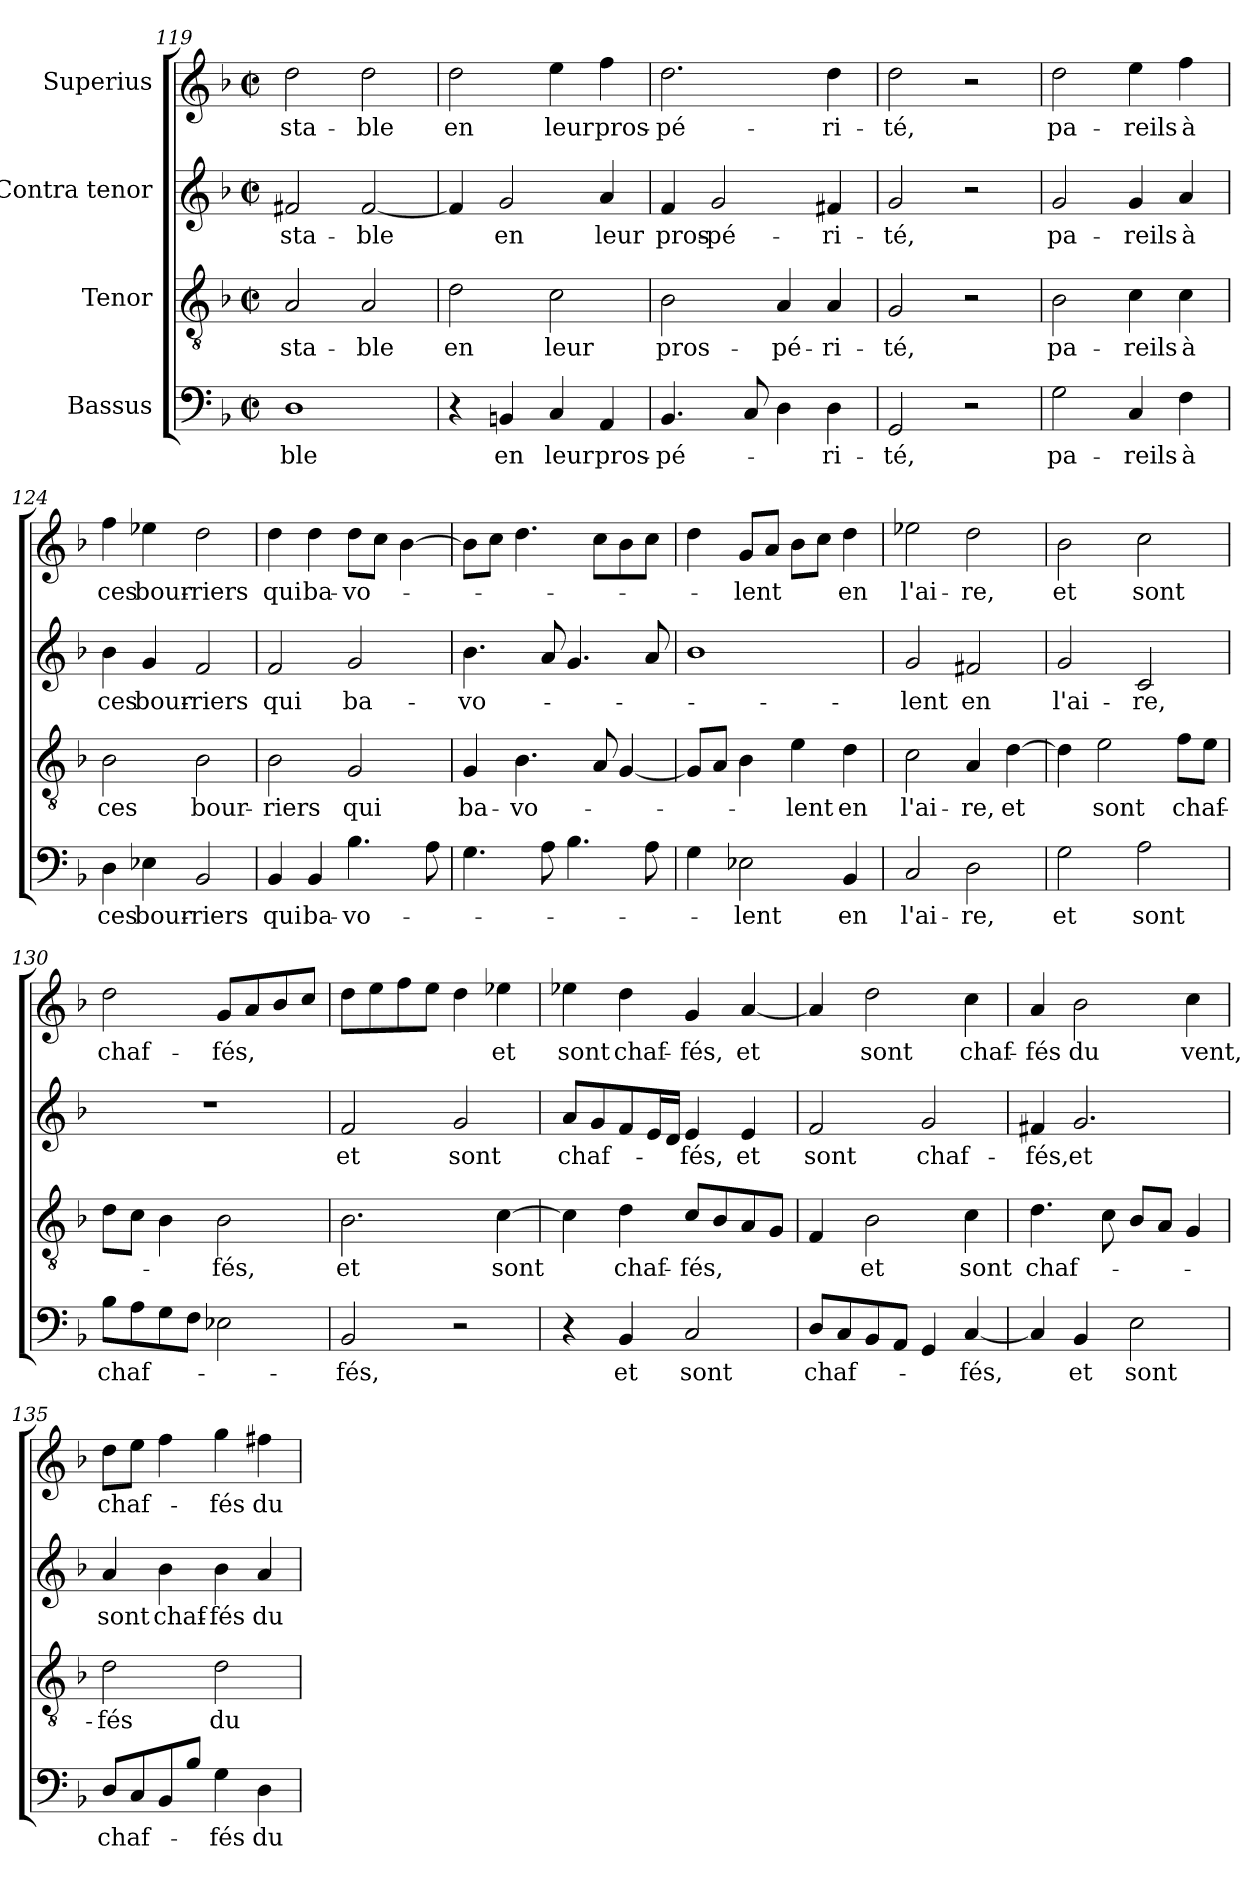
**kern	**text	**kern	**text	**kern	**text	**kern	**text
*part4	*part4	*part3	*part3	*part2	*part2	*part1	*part1
*staff4	*staff4	*staff3	*staff3	*staff2	*staff2	*staff1	*staff1
*I"Bassus	*	*I"Tenor	*	*I"Contra tenor	*	*I"Superius	*
*clefF4	*	*clefGv2	*	*clefG2	*	*clefG2	*
*k[b-]	*	*k[b-]	*	*k[b-]	*	*k[b-]	*
*F:	*	*F:	*	*F:	*	*F:	*
*M2/2	*	*M2/2	*	*M2/2	*	*M2/2	*
*met(c|)	*	*met(c|)	*	*met(c|)	*	*met(c|)	*
=119	=119	=119	=119	=119	=119	=119	=119
!	!LO:LY:b	!	!LO:LY:b	!	!LO:LY:b	!	!LO:LY:b
1D	-ble	2A/	sta-	2f#X/	sta-	2dd\	sta-
!	!	!	!LO:LY:b	!	!LO:LY:b	!	!LO:LY:b
.	.	2A/	-ble	[2f#/	-ble	2dd\	-ble
=120	=120	=120	=120	=120	=120	=120	=120
!	!	!	!LO:LY:b	!	!	!	!LO:LY:b
4r	.	2d\	en	4f#/]	.	2dd\	en
!	!LO:LY:b	!	!	!	!LO:LY:b	!	!
4BBn/	en	.	.	2g/	en	.	.
!	!LO:LY:b	!	!LO:LY:b	!	!	!	!LO:LY:b
4C/	leur	2c\	leur	.	.	4ee\	leur
!	!LO:LY:b	!	!	!	!LO:LY:b	!	!LO:LY:b
4AA/	pros-	.	.	4a/	leur	4ff\	pros-
=121	=121	=121	=121	=121	=121	=121	=121
!	!LO:LY:b	!	!LO:LY:b	!	!LO:LY:b	!	!LO:LY:b
4.BB-/	-pé-	2B-\	pros-	4f/	pros-	2.dd\	-pé-
!	!	!	!	!	!LO:LY:b	!	!
.	.	.	.	2g/	-pé-	.	.
8C/	.	.	.	.	.	.	.
!	!	!	!LO:LY:b	!	!	!	!
4D\	.	4A/	-pé-	.	.	.	.
!	!LO:LY:b	!	!LO:LY:b	!	!LO:LY:b	!	!LO:LY:b
4D\	-ri-	4A/	-ri-	4f#X/	-ri-	4dd\	-ri-
=122	=122	=122	=122	=122	=122	=122	=122
!	!LO:LY:b	!	!LO:LY:b	!	!LO:LY:b	!	!LO:LY:b
2GG/	-té,	2G/	-té,	2g/	-té,	2dd\	-té,
2r	.	2r	.	2r	.	2r	.
!!LO:LB:g=z
=123	=123	=123	=123	=123	=123	=123	=123
!	!LO:LY:b	!	!LO:LY:b	!	!LO:LY:b	!	!LO:LY:b
2G\	pa-	2B-\	pa-	2g/	pa-	2dd\	pa-
!	!LO:LY:b	!	!LO:LY:b	!	!LO:LY:b	!	!LO:LY:b
4C/	-reils	4c\	-reils	4g/	-reils	4ee\	-reils
!	!LO:LY:b	!	!LO:LY:b	!	!LO:LY:b	!	!LO:LY:b
4F\	à	4c\	à	4a/	à	4ff\	à
=124	=124	=124	=124	=124	=124	=124	=124
!	!LO:LY:b	!	!LO:LY:b	!	!LO:LY:b	!	!LO:LY:b
4D\	ces	2B-\	ces	4b-\	ces	4ff\	ces
!	!LO:LY:b	!	!	!	!LO:LY:b	!	!LO:LY:b
4E-X\	bour-	.	.	4g/	bour-	4ee-X\	bour-
!	!LO:LY:b	!	!LO:LY:b	!	!LO:LY:b	!	!LO:LY:b
2BB-/	-riers	2B-\	bour-	2f/	-riers	2dd\	-riers
=125	=125	=125	=125	=125	=125	=125	=125
!	!LO:LY:b	!	!LO:LY:b	!	!LO:LY:b	!	!LO:LY:b
4BB-/	qui	2B-\	-riers	2f/	qui	4dd\	qui
!	!LO:LY:b	!	!	!	!	!	!LO:LY:b
4BB-/	ba-	.	.	.	.	4dd\	ba-
!	!LO:LY:b	!	!LO:LY:b	!	!LO:LY:b	!	!LO:LY:b
4.B-\	-vo-	2G/	qui	2g/	ba-	8dd\L	-vo-
.	.	.	.	.	.	8cc\J	.
.	.	.	.	.	.	[4b-\	.
8A\	.	.	.	.	.	.	.
=126	=126	=126	=126	=126	=126	=126	=126
!	!	!	!LO:LY:b	!	!LO:LY:b	!	!
4.G\	.	4G/	ba-	4.b-\	-vo-	8b-\L]	.
.	.	.	.	.	.	8cc\J	.
!	!	!	!LO:LY:b	!	!	!	!
.	.	4.B-\	-vo-	.	.	4.dd\	.
8A\	.	.	.	8a/	.	.	.
4.B-\	.	.	.	4.g/	.	.	.
.	.	8A/	.	.	.	8cc\L	.
.	.	[4G/	.	.	.	8b-\	.
8A\	.	.	.	8a/	.	8cc\J	.
=127	=127	=127	=127	=127	=127	=127	=127
4G\	.	8G/L]	.	1b-	.	4dd\	.
.	.	8A/J	.	.	.	.	.
!	!LO:LY:b	!	!	!	!	!	!LO:LY:b
2E-X\	-lent	4B-\	.	.	.	8g/L	-lent
.	.	.	.	.	.	8a/J	.
!	!	!	!LO:LY:b	!	!	!	!
.	.	4e\	-lent	.	.	8b-\L	.
.	.	.	.	.	.	8cc\J	.
!	!LO:LY:b	!	!LO:LY:b	!	!	!	!LO:LY:b
4BB-/	en	4d\	en	.	.	4dd\	en
!!LO:PB:g=z
=128	=128	=128	=128	=128	=128	=128	=128
!	!LO:LY:b	!	!LO:LY:b	!	!LO:LY:b	!	!LO:LY:b
2C/	l'ai-	2c\	l'ai-	2g/	-lent	2ee-X\	l'ai-
!	!LO:LY:b	!	!LO:LY:b	!	!LO:LY:b	!	!LO:LY:b
2D\	-re,	4A/	-re,	2f#X/	en	2dd\	-re,
!	!	!	!LO:LY:b	!	!	!	!
.	.	[4d\	et	.	.	.	.
=129	=129	=129	=129	=129	=129	=129	=129
!	!LO:LY:b	!	!	!	!LO:LY:b	!	!LO:LY:b
2G\	et	4d\]	.	2g/	l'ai-	2b-\	et
!	!	!	!LO:LY:b	!	!	!	!
.	.	2e\	sont	.	.	.	.
!	!LO:LY:b	!	!	!	!LO:LY:b	!	!LO:LY:b
2A\	sont	.	.	2c/	-re,	2cc\	sont
!	!	!	!LO:LY:b	!	!	!	!
.	.	8f\L	chaf-	.	.	.	.
.	.	8e\J	.	.	.	.	.
=130	=130	=130	=130	=130	=130	=130	=130
!	!LO:LY:b	!	!	!	!	!	!LO:LY:b
8B-\L	chaf-	8d\L	.	1r	.	2dd\	chaf-
8A\	.	8c\J	.	.	.	.	.
8G\	.	4B-\	.	.	.	.	.
8F\J	.	.	.	.	.	.	.
!	!	!	!LO:LY:b	!	!	!	!LO:LY:b
2E-X\	.	2B-\	-fés,	.	.	8g/L	-fés,
.	.	.	.	.	.	8a/	.
.	.	.	.	.	.	8b-/	.
.	.	.	.	.	.	8cc/J	.
=131	=131	=131	=131	=131	=131	=131	=131
!	!LO:LY:b	!	!LO:LY:b	!	!LO:LY:b	!	!
2BB-/	-fés,	2.B-\	et	2f/	et	8dd\L	.
.	.	.	.	.	.	8ee\	.
.	.	.	.	.	.	8ff\	.
.	.	.	.	.	.	8ee\J	.
!	!	!	!	!	!LO:LY:b	!	!
2r	.	.	.	2g/	sont	4dd\	.
!	!	!	!LO:LY:b	!	!	!	!LO:LY:b
.	.	[4c\	sont	.	.	4ee-X\	et
=132	=132	=132	=132	=132	=132	=132	=132
!	!	!	!	!	!LO:LY:b	!	!LO:LY:b
4r	.	4c\]	.	8a/L	chaf-	4ee-X\	sont
.	.	.	.	8g/	.	.	.
!	!LO:LY:b	!	!LO:LY:b	!	!	!	!LO:LY:b
4BB-/	et	4d\	chaf-	8f/	.	4dd\	chaf-
.	.	.	.	16e/L	.	.	.
.	.	.	.	16d/JJ	.	.	.
!	!LO:LY:b	!	!LO:LY:b	!	!LO:LY:b	!	!LO:LY:b
2C/	sont	8c/L	-fés,	4e/	-fés,	4g/	-fés,
.	.	8B-/	.	.	.	.	.
!	!	!	!	!	!LO:LY:b	!	!LO:LY:b
.	.	8A/	.	4e/	et	[4a/	et
.	.	8G/J	.	.	.	.	.
!!LO:LB:g=z
=133	=133	=133	=133	=133	=133	=133	=133
!	!LO:LY:b	!	!	!	!LO:LY:b	!	!
8D/L	chaf-	4F/	.	2f/	sont	4a/]	.
8C/	.	.	.	.	.	.	.
!	!	!	!LO:LY:b	!	!	!	!LO:LY:b
8BB-/	.	2B-\	et	.	.	2dd\	sont
8AA/J	.	.	.	.	.	.	.
!	!	!	!	!	!LO:LY:b	!	!
4GG/	.	.	.	2g/	chaf-	.	.
!	!LO:LY:b	!	!LO:LY:b	!	!	!	!LO:LY:b
[4C/	-fés,	4c\	sont	.	.	4cc\	chaf-
=134	=134	=134	=134	=134	=134	=134	=134
!	!	!	!LO:LY:b	!	!LO:LY:b	!	!LO:LY:b
4C/]	.	4.d\	chaf-	4f#X/	-fés,	4a/	-fés
!	!LO:LY:b	!	!	!	!LO:LY:b	!	!LO:LY:b
4BB-/	et	.	.	2.g/	et	2b-\	du
.	.	8c\	.	.	.	.	.
!	!LO:LY:b	!	!	!	!	!	!
2E\	sont	8B-/L	.	.	.	.	.
.	.	8A/J	.	.	.	.	.
!	!	!	!	!	!	!	!LO:LY:b
.	.	4G/	.	.	.	4cc\	vent,
=135	=135	=135	=135	=135	=135	=135	=135
!	!LO:LY:b	!	!LO:LY:b	!	!LO:LY:b	!	!LO:LY:b
8D/L	chaf-	2d\	-fés	4a/	sont	8dd\L	chaf-
8C/	.	.	.	.	.	8ee\J	.
!	!	!	!	!	!LO:LY:b	!	!
8BB-/	.	.	.	4b-\	chaf-	4ff\	.
8B-/J	.	.	.	.	.	.	.
!	!LO:LY:b	!	!LO:LY:b	!	!LO:LY:b	!	!LO:LY:b
4G\	-fés	2d\	du	4b-\	-fés	4gg\	-fés
!	!LO:LY:b	!	!	!	!LO:LY:b	!	!LO:LY:b
4D\	du	.	.	4a/	du	4ff#X\	du
=	=	=	=	=	=	=	=
*-	*-	*-	*-	*-	*-	*-	*-
